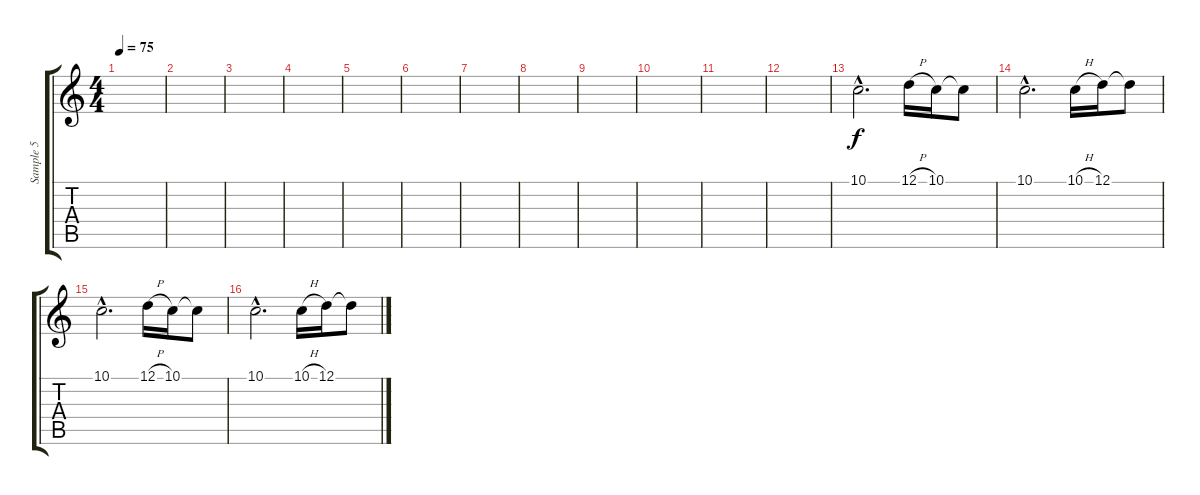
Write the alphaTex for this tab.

\track ("Sample 5" "Sample 5") {instrument shamisen}
\staff {score tabs}
\tuning (D4 A3 F3 C3 G2 C2) {hide}
\ts (4 4)
\tempo 75
\clef g2
\ks c
|
|
|
|
|
|
|
|
|
|
|
|
10.1{hac}.2{d} 12.1{h}.16 10.1.16 10.1{t}.8 |
10.1{hac}.2{d} 10.1{h}.16 12.1.16 12.1{t}.8 |
10.1{hac}.2{d} 12.1{h}.16 10.1.16 10.1{t}.8 |
10.1{hac}.2{d} 10.1{h}.16 12.1.16 12.1{t}.8
